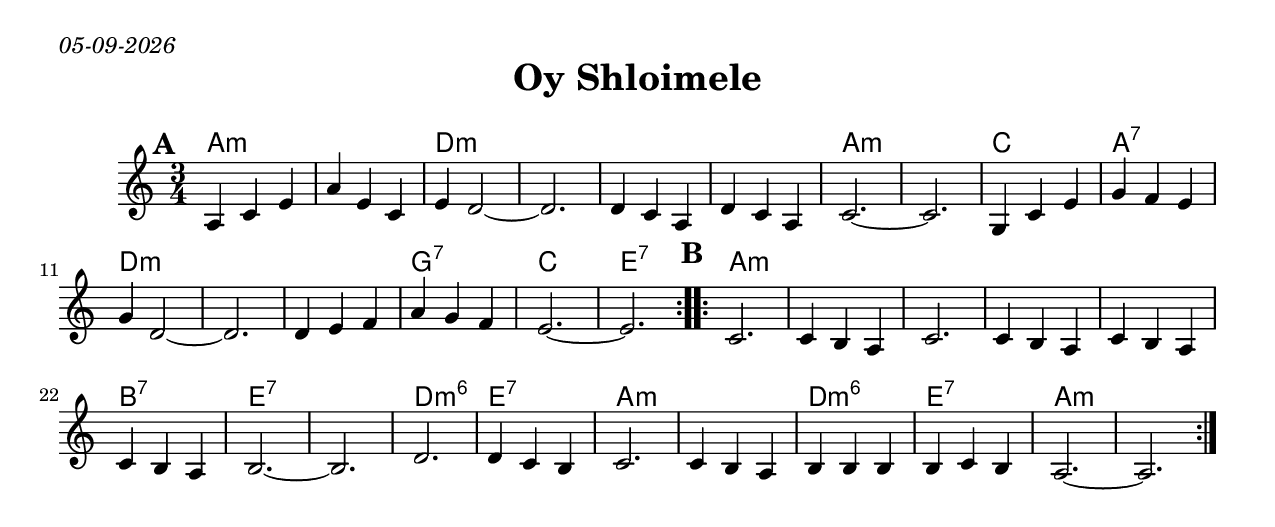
\version "2.18.0"
\include "english.ly"
\paper{
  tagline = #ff
  print-all-headers = ##t
  #(set-paper-size "letter")
}
date = #(strftime "%d-%m-%Y" (localtime (current-time)))

\markup{ \italic{ \date }  }

%\markup{ Got something to say? }

global = {
  \clef treble
  \key a \minor
  \time 3/4
  \set Score.markFormatter = #format-mark-box-alphabet
}

%#################################### Melody ########################
%melody =  \transpose c d \relative c' {  %transpose for clarinet
melody = \relative c' {
  \global
  %\partial 16*3 a16 d f   %lead in notes

  \repeat volta 2{
   \mark \default
   a4 c e
   a4 e c
   e d2~
   d2.

   d4 c a
   d c a
   c2.~ c2.

   g4 c e
   g4 f e
   g4 d2~ d2.
   d4 e f
   a4 g f
   e2.~e2.

  }

  \repeat volta 2{
   \mark \default
   c2.
   c4 b a
   c2.
   c4 b a
   c4 b a
   c4 b a
   b2.~
   b2.
   d2.
   d4 c b
   c2.
   c4 b a
   b b b
   b c b
   a2. ~ a2.

  }


}
%################################# Lyrics #####################
%\addlyrics{ \set stanza = #"1. " }
%################################# Chords #######################
harmonies = \chordmode {
  a2.*2:m
  d2.*4:m
  a2.*2:m
  c2.
  a2.:7
  d2.*3:m
  g2.:7
  c2.
  e2.:7
  %b
  a2.*5:m
  b2.:7
  e2.*2:7
  d2.:m6
  e2.:7
  a2.*2:m
  d2.:m6
  e2.:7
  a2.:m
  a2.:m
}

\score {
  <<
    \new ChordNames {
      \set chordChanges = ##t
      \harmonies
    }
    \new Staff   \melody
  >>
  \header{
    title= "Oy Shloimele"
    subtitle=""
    composer= ""
    instrument =""
    arranger= ""
  }
  \layout{indent = 1.0\cm}
  \midi {
    \tempo 4 = 120

    % \midi { }
  }
}
%{
% more verses:
\markup{}
\markup {
  \fill-line {
    \hspace #0.1 % distance from left margin
    \column {
      \line { "1."
	\column {
	  ""
	}
      }
      \hspace #0.2 % vertical distance between verses
      \line { "2."
	\column {
	 ""
	}
      }
    }
    \hspace #0.1  % horiz. distance between columns
    \column {
      \line { "3."
	\column {
	  ""
	}
      }
      \hspace #0.2 % distance between verses
      \line { "4."
	\column {
	 ""
	}
      }
    }
    \hspace #0.1 % distance to right margin
  }
}

%}
